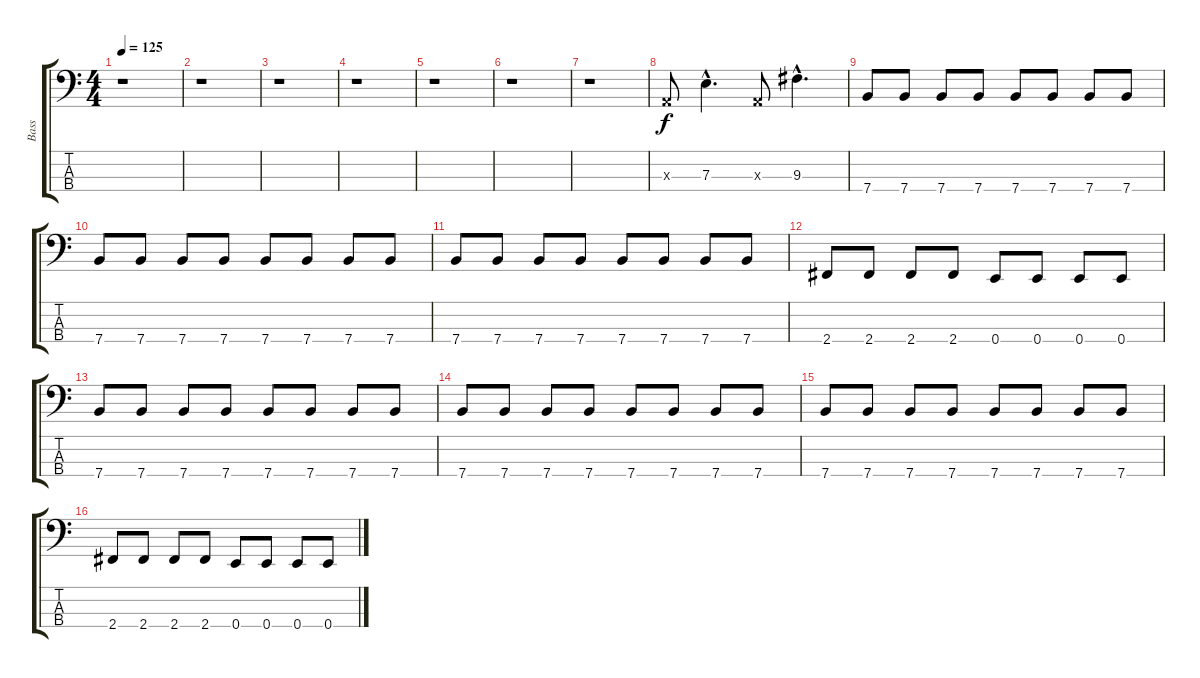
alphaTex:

\track ("Bass" "Bass") {instrument electricbasspick}
\staff {score tabs}
\tuning (G2 D2 A1 E1) {hide}
\ts (4 4)
\tempo 125
\clef f4
\ks c
r.1{dy f instrument electricbasspick} |
r.1 |
r.1 |
r.1 |
r.1 |
r.1 |
r.1 |
0.3{x}.8 7.3{hac}.4{d} 0.3{x}.8 9.3{hac}.4{d} |
7.4.8 7.4.8 7.4.8 7.4.8 7.4.8 7.4.8 7.4.8 7.4.8 |
7.4.8 7.4.8 7.4.8 7.4.8 7.4.8 7.4.8 7.4.8 7.4.8 |
7.4.8 7.4.8 7.4.8 7.4.8 7.4.8 7.4.8 7.4.8 7.4.8 |
2.4.8 2.4.8 2.4.8 2.4.8 0.4.8 0.4.8 0.4.8 0.4.8 |
7.4.8 7.4.8 7.4.8 7.4.8 7.4.8 7.4.8 7.4.8 7.4.8 |
7.4.8 7.4.8 7.4.8 7.4.8 7.4.8 7.4.8 7.4.8 7.4.8 |
7.4.8 7.4.8 7.4.8 7.4.8 7.4.8 7.4.8 7.4.8 7.4.8 |
2.4.8 2.4.8 2.4.8 2.4.8 0.4.8 0.4.8 0.4.8 0.4.8
